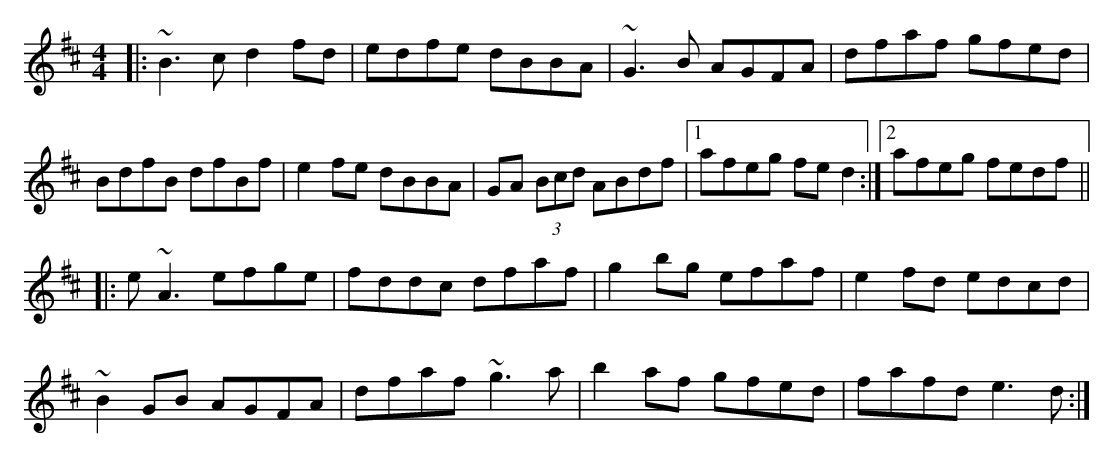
X:1
M:4/4
K:Bmin
|:~B3c d2fd|edfe dBBA|~G3B AGFA|dfaf gfed|
BdfB dfBf|e2fe dBBA|GA (3Bcd ABdf|1 afeg fed2:|2 afeg fedf||
|:e~A3 efge|fddc dfaf|g2bg efaf|e2fd edcd|
~B2GB AGFA|dfaf ~g3a|b2af gfed|fafd e3d:|
